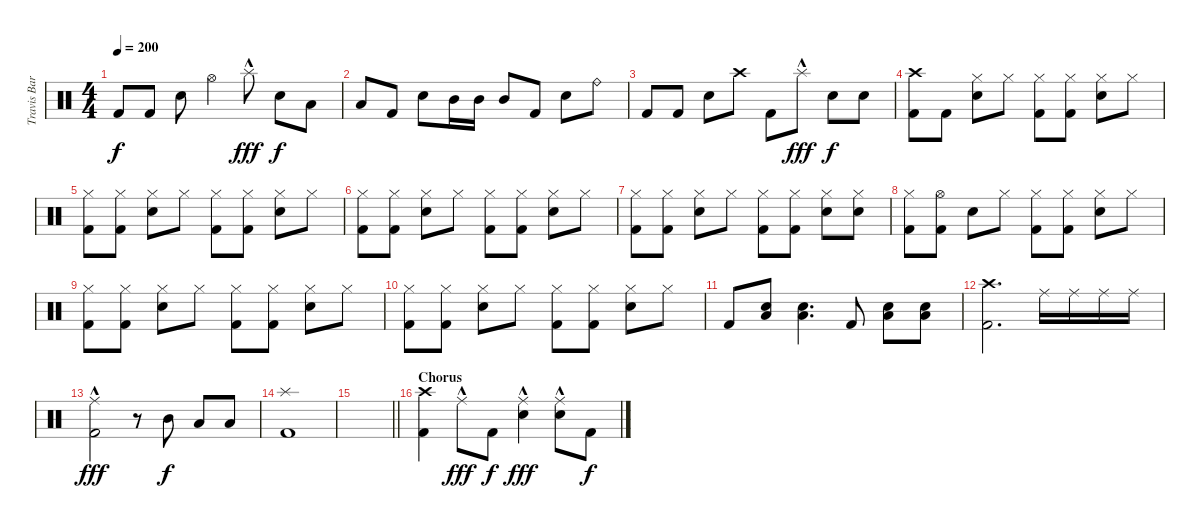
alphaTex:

\track ("Travis Barker (drums)" "Travis Bar") {instrument percussion}
\staff {score}
\articulation defaults
\ts (4 4)
\tempo 200
\clef neutral
\ks c "Kick (hit) 2".8{dy f} "Kick (hit) 2".8 "Electric Snare (hit)".8 "Hi-Hat (open)".4 "Splash (hit)"{hac}.8{dy fff} "Electric Snare (hit)".8{dy f} "Low Tom (hit)".8
|
"Low Tom (hit)".8 "Kick (hit) 2".8 "Electric Snare (hit)".8 "Mid Tom (hit)".16 "Mid Tom (hit)".16 "Mid Tom (hit)".8 "Kick (hit) 2".8 "Electric Snare (hit)".8 "Ride (bell)".8 |
"Kick (hit) 2".8 "Kick (hit) 2".8 "Electric Snare (hit)".8 "Crash high (hit)".8 "Kick (hit) 2".8 "Splash (hit)"{hac}.8{dy fff} "Electric Snare (hit)".8{dy f} "Electric Snare (hit)".8 |
("Crash high (hit)" "Kick (hit) 2").8 "Kick (hit) 2".8 ("Hi-Hat (closed)" "Electric Snare (hit)").8 "Hi-Hat (closed)".8 ("Hi-Hat (closed)" "Kick (hit) 2").8 ("Hi-Hat (closed)" "Kick (hit) 2").8 ("Hi-Hat (closed)" "Electric Snare (hit)").8 "Hi-Hat (closed)".8 |
("Hi-Hat (closed)" "Kick (hit) 2").8 ("Hi-Hat (closed)" "Kick (hit) 2").8 ("Hi-Hat (closed)" "Electric Snare (hit)").8 "Hi-Hat (closed)".8 ("Hi-Hat (closed)" "Kick (hit) 2").8 ("Hi-Hat (closed)" "Kick (hit) 2").8 ("Hi-Hat (closed)" "Electric Snare (hit)").8 "Hi-Hat (closed)".8 |
("Hi-Hat (closed)" "Kick (hit) 2").8 ("Hi-Hat (closed)" "Kick (hit) 2").8 ("Hi-Hat (closed)" "Electric Snare (hit)").8 "Hi-Hat (closed)".8 ("Hi-Hat (closed)" "Kick (hit) 2").8 ("Hi-Hat (closed)" "Kick (hit) 2").8 ("Hi-Hat (closed)" "Electric Snare (hit)").8 "Hi-Hat (closed)".8 |
("Hi-Hat (closed)" "Kick (hit) 2").8 ("Hi-Hat (closed)" "Kick (hit) 2").8 ("Hi-Hat (closed)" "Electric Snare (hit)").8 "Hi-Hat (closed)".8 ("Hi-Hat (closed)" "Kick (hit) 2").8 ("Hi-Hat (closed)" "Kick (hit) 2").8 ("Hi-Hat (closed)" "Electric Snare (hit)").8 ("Hi-Hat (closed)" "Electric Snare (hit)").8 |
("Hi-Hat (closed)" "Kick (hit) 2").8 ("Hi-Hat (open)" "Kick (hit) 2").8 "Electric Snare (hit)".8 "Hi-Hat (closed)".8 ("Hi-Hat (closed)" "Kick (hit) 2").8 ("Hi-Hat (closed)" "Kick (hit) 2").8 ("Hi-Hat (closed)" "Electric Snare (hit)").8 "Hi-Hat (closed)".8 |
("Hi-Hat (closed)" "Kick (hit) 2").8 ("Hi-Hat (closed)" "Kick (hit) 2").8 ("Hi-Hat (closed)" "Electric Snare (hit)").8 "Hi-Hat (closed)".8 ("Hi-Hat (closed)" "Kick (hit) 2").8 ("Hi-Hat (closed)" "Kick (hit) 2").8 ("Hi-Hat (closed)" "Electric Snare (hit)").8 "Hi-Hat (closed)".8 |
("Hi-Hat (closed)" "Kick (hit) 2").8 ("Hi-Hat (closed)" "Kick (hit) 2").8 ("Hi-Hat (closed)" "Electric Snare (hit)").8 "Hi-Hat (closed)".8 ("Hi-Hat (closed)" "Kick (hit) 2").8 ("Hi-Hat (closed)" "Kick (hit) 2").8 ("Hi-Hat (closed)" "Electric Snare (hit)").8 "Hi-Hat (closed)".8 |
"Kick (hit) 2".8 ("Electric Snare (hit)" "Low Tom (hit)").8 ("Electric Snare (hit)" "Low Tom (hit)").4{d} "Kick (hit) 2".8 ("Electric Snare (hit)" "Low Tom (hit)").8 ("Electric Snare (hit)" "Low Tom (hit)").8 |
("Crash high (hit)" "Kick (hit) 2").2{d volume 12} "Ride (middle)".16 "Ride (middle)".16 "Ride (middle)".16 "Ride (middle)".16 |
("Ride (middle)"{hac} "Kick (hit) 2").2{dy fff} r.8 "Mid Tom (hit)".8{dy f} "Low Tom (hit)".8 "Low Tom (hit)".8 |
("Splash (hit)" "Kick (hit) 2").1 |
\barLineRight lightlight
|
\section ("" "Chorus")
("Crash high (hit)" "Kick (hit) 2").4{volume 14} "Ride (middle)"{hac}.8{dy fff} "Kick (hit) 2".8{dy f} ("Ride (middle)"{hac} "Electric Snare (hit)").4{dy fff} ("Ride (middle)"{hac} "Electric Snare (hit)").8 "Kick (hit) 2".8{dy f}
